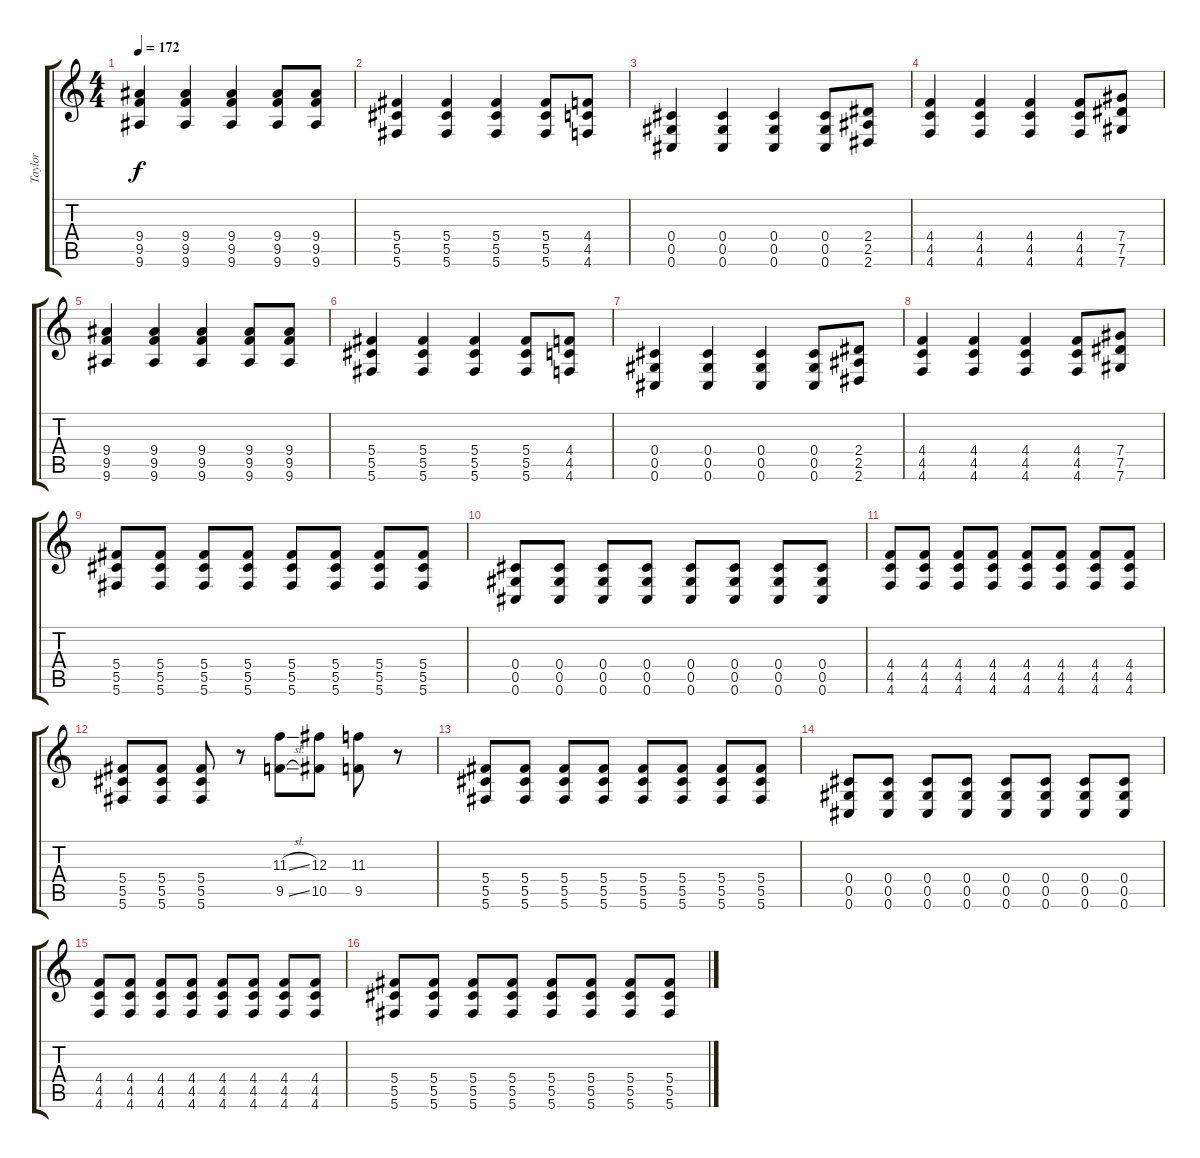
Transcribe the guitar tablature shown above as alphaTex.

\track ("Taylor" "Taylor") {instrument distortionguitar}
\staff {score tabs}
\tuning (Eb4 Bb3 Gb3 Db3 Ab2 Db2) {hide}
\ts (4 4)
\tempo 172
\clef g2
\ks c
(9.4 9.5 9.6).4{dy f} (9.4 9.5 9.6).4 (9.4 9.5 9.6).4 (9.4 9.5 9.6).8 (9.4 9.5 9.6).8 |
(5.4 5.5 5.6).4 (5.4 5.5 5.6).4 (5.4 5.5 5.6).4 (5.4 5.5 5.6).8 (4.4 4.5 4.6).8 |
(0.4 0.5 0.6).4 (0.4 0.5 0.6).4 (0.4 0.5 0.6).4 (0.4 0.5 0.6).8 (2.4 2.5 2.6).8 |
(4.4 4.5 4.6).4 (4.4 4.5 4.6).4 (4.4 4.5 4.6).4 (4.4 4.5 4.6).8 (7.4 7.5 7.6).8 |
(9.4 9.5 9.6).4 (9.4 9.5 9.6).4 (9.4 9.5 9.6).4 (9.4 9.5 9.6).8 (9.4 9.5 9.6).8 |
(5.4 5.5 5.6).4 (5.4 5.5 5.6).4 (5.4 5.5 5.6).4 (5.4 5.5 5.6).8 (4.4 4.5 4.6).8 |
(0.4 0.5 0.6).4 (0.4 0.5 0.6).4 (0.4 0.5 0.6).4 (0.4 0.5 0.6).8 (2.4 2.5 2.6).8 |
(4.4 4.5 4.6).4 (4.4 4.5 4.6).4 (4.4 4.5 4.6).4 (4.4 4.5 4.6).8 (7.4 7.5 7.6).8 |
(5.4 5.5 5.6).8 (5.4 5.5 5.6).8 (5.4 5.5 5.6).8 (5.4 5.5 5.6).8 (5.4 5.5 5.6).8 (5.4 5.5 5.6).8 (5.4 5.5 5.6).8 (5.4 5.5 5.6).8 |
(0.4 0.5 0.6).8 (0.4 0.5 0.6).8 (0.4 0.5 0.6).8 (0.4 0.5 0.6).8 (0.4 0.5 0.6).8 (0.4 0.5 0.6).8 (0.4 0.5 0.6).8 (0.4 0.5 0.6).8 |
(4.4 4.5 4.6).8 (4.4 4.5 4.6).8 (4.4 4.5 4.6).8 (4.4 4.5 4.6).8 (4.4 4.5 4.6).8 (4.4 4.5 4.6).8 (4.4 4.5 4.6).8 (4.4 4.5 4.6).8 |
(5.4 5.5 5.6).8 (5.4 5.5 5.6).8 (5.4 5.5 5.6).8 r.8 (11.3{sl} 9.5{sl}).8 (12.3 10.5).8 (11.3 9.5).8 r.8 |
(5.4 5.5 5.6).8 (5.4 5.5 5.6).8 (5.4 5.5 5.6).8 (5.4 5.5 5.6).8 (5.4 5.5 5.6).8 (5.4 5.5 5.6).8 (5.4 5.5 5.6).8 (5.4 5.5 5.6).8 |
(0.4 0.5 0.6).8 (0.4 0.5 0.6).8 (0.4 0.5 0.6).8 (0.4 0.5 0.6).8 (0.4 0.5 0.6).8 (0.4 0.5 0.6).8 (0.4 0.5 0.6).8 (0.4 0.5 0.6).8 |
(4.4 4.5 4.6).8 (4.4 4.5 4.6).8 (4.4 4.5 4.6).8 (4.4 4.5 4.6).8 (4.4 4.5 4.6).8 (4.4 4.5 4.6).8 (4.4 4.5 4.6).8 (4.4 4.5 4.6).8 |
(5.4 5.5 5.6).8 (5.4 5.5 5.6).8 (5.4 5.5 5.6).8 (5.4 5.5 5.6).8 (5.4 5.5 5.6).8 (5.4 5.5 5.6).8 (5.4 5.5 5.6).8 (5.4 5.5 5.6).8
